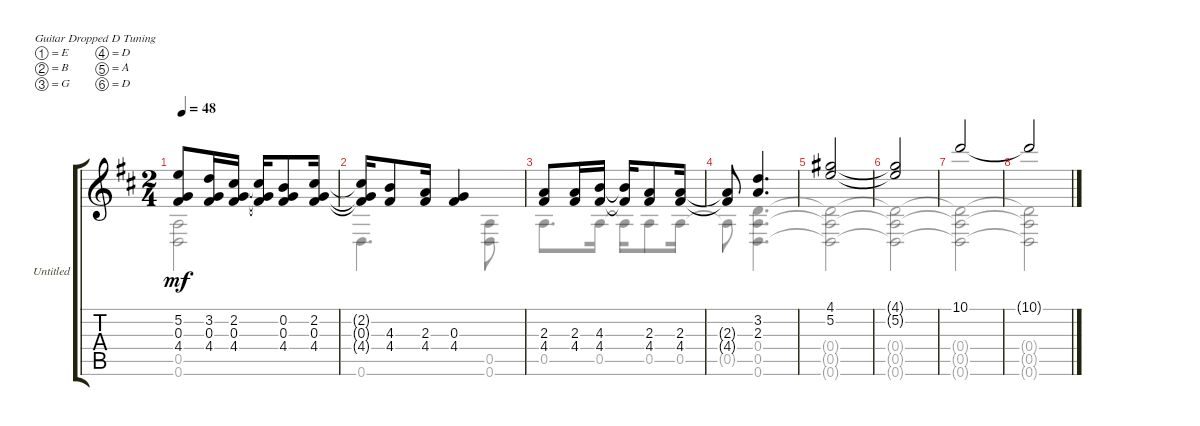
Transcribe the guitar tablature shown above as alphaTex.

\bracketExtendMode groupsimilarinstruments
\firstSystemTrackNameOrientation horizontal
\otherSystemsTrackNameOrientation horizontal
\track ("Untitled" "Untitled") {instrument acousticguitarnylon}
\staff {score tabs}
\tuning (E4 B3 G3 D3 A2 D2)
\voice
\ts (2 4)
\tempo 48
\clef g2
\ks bminor
(5.2 0.3 4.4).8{dy mf} (3.2 0.3 4.4).16 (2.2 0.3 4.4).16 (2.2{t} 0.3{t} 4.4{t}).16 (0.2 0.3 4.4).8 (2.2 0.3 4.4).16 |
(2.2{t} 0.3{t} 4.4{t}).16 (4.3 4.4).8 (2.3 4.4).16 (0.3 4.4).4 |
(2.3 4.4).8 (2.3 4.4).16 (4.3 4.4).16 (4.3{t} 4.4{t}).16 (2.3 4.4).8 (2.3 4.4).16 |
(2.3{t} 4.4{t}).8 (3.2 2.3).4{d} |
(4.1 5.2).2 |
(4.1{t} 5.2{t}).2 |
10.1.2 |
10.1{t}.2
\voice
\clef g2
\ottava regular
\simile none
\ks bminor
(0.5{t} 0.6{t}).2{dy mf} |
0.6.4{d} (0.5 0.6).8 |
0.5.8{d} 0.5.16 0.5{t}.16 0.5.8 0.5.16 |
0.5{t}.8 (0.4 0.5 0.6).4{d} |
(0.4{t} 0.5{t} 0.6{t}).2 |
(0.4{t} 0.5{t} 0.6{t}).2 |
(0.4{t} 0.5{t} 0.6{t}).2 |
(0.4{t} 0.5{t} 0.6{t}).2
